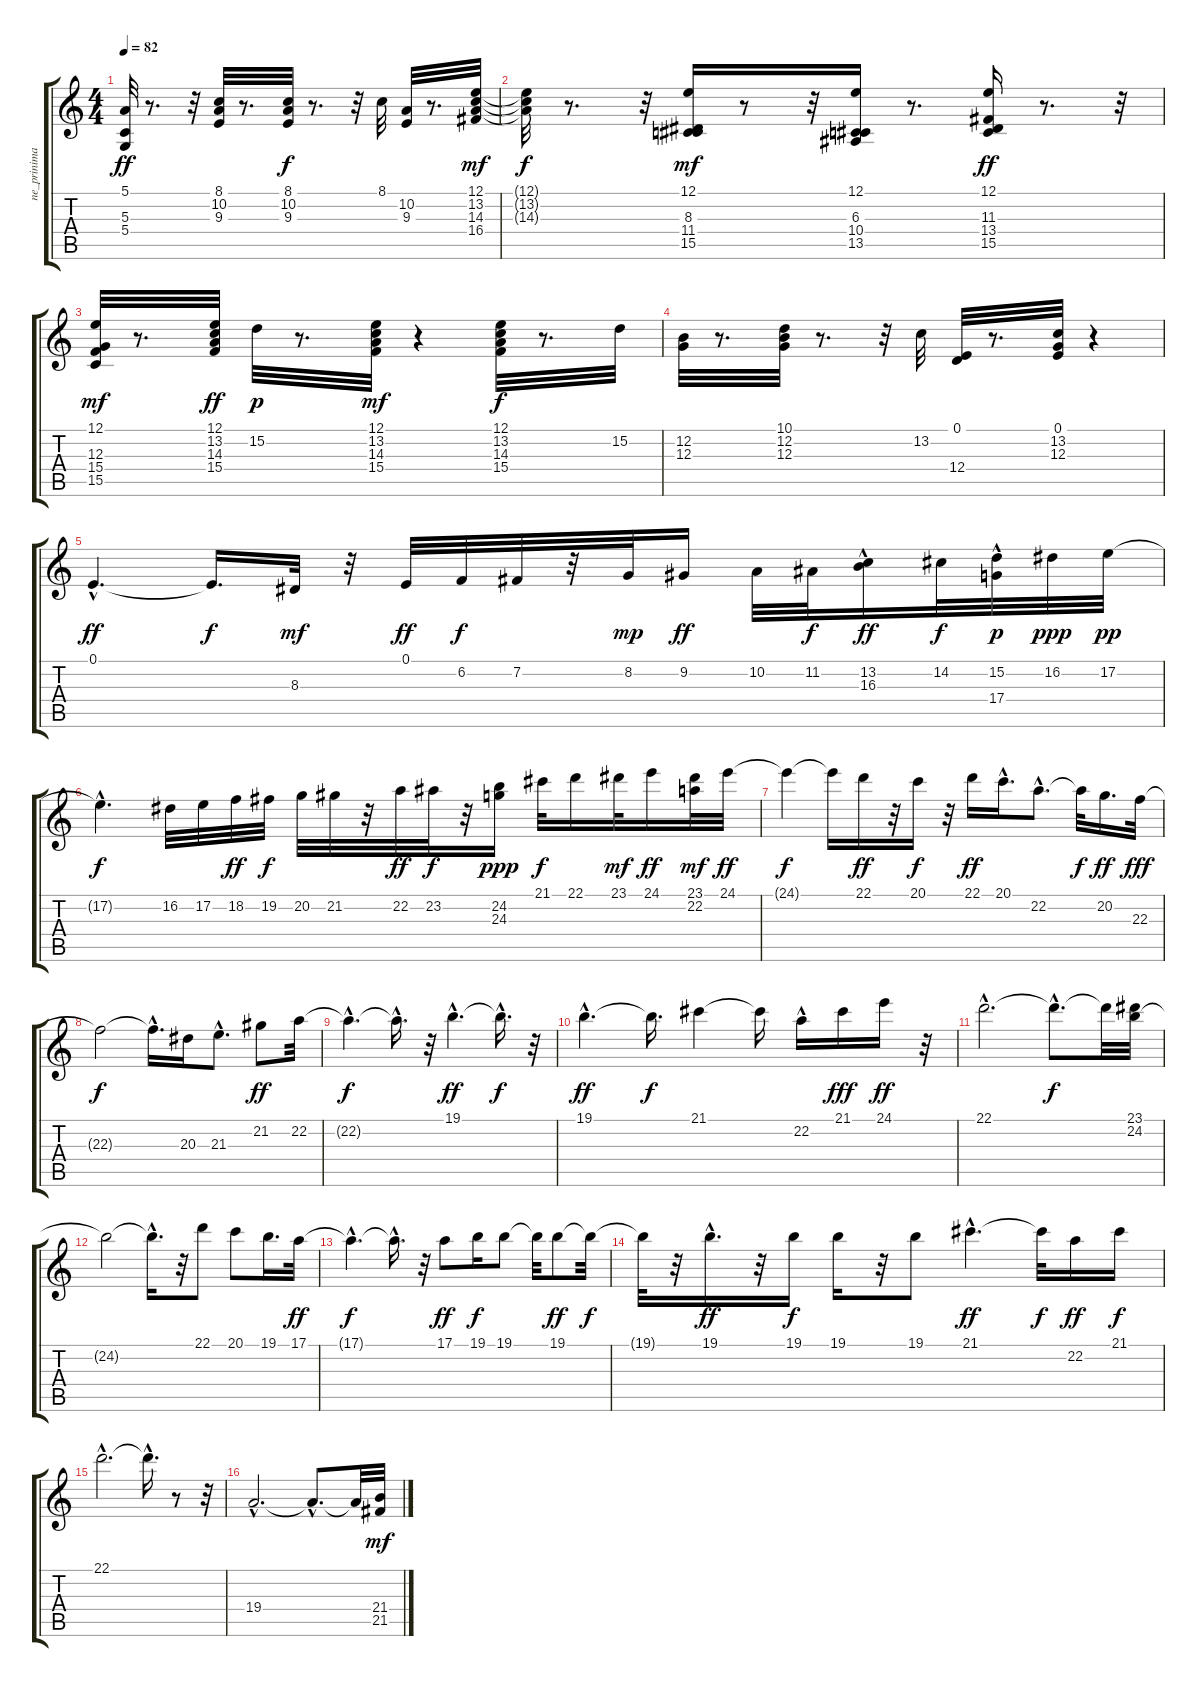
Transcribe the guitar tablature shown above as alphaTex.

\track ("ne_prinimai" "ne_prinima") {instrument stringensemble1}
\staff {score tabs}
\tuning (E4 B3 G3 D3 A2 E2) {hide}
\ts (4 4)
\tempo 82
\clef g2
\ks c
(5.1 5.3 5.4).32{dy ff} r.8{d} r.32 (8.1 10.2 9.3).32 r.8{d} (8.1 10.2 9.3).32{dy f} r.8{d} r.32 8.1.32 (10.2 9.3).32 r.8{d} (12.1 13.2 14.3 16.4).32{dy mf} |
(12.1{t} 13.2{t} 14.3{t}).32{dy f} r.8{d} r.32 (12.1 8.3 11.4 15.5).16{dy mf} r.8 r.32 (12.1 6.3 10.4 13.5).16 r.8{d} (12.1 11.3 13.4 15.5).16{dy ff} r.8{d} r.32 |
(12.1 12.3 15.4 15.5).32{dy mf} r.8{d} (12.1 13.2 14.3 15.4).32{dy ff} 15.2.32{dy p} r.8{d} (12.1 13.2 14.3 15.4).32{dy mf} r.4 (12.1 13.2 14.3 15.4).32{dy f} r.8{d} 15.2.32 |
(12.2 12.3).32 r.8{d} (10.1 12.2 12.3).32 r.8{d} r.32 13.2.32 (0.1 12.4).32 r.8{d} (0.1 13.2 12.3).32 r.4 |
0.1{hac}.4{d dy ff} 0.1{t}.16{d dy f} 8.3.32{dy mf} r.32 0.1.32{dy ff} 6.2.32{dy f} 7.2.32 r.32 8.2.32{dy mp} 9.2.16{dy ff} 10.2.32 11.2.32{dy f} (13.2{hac} 16.3).16{dy ff} 14.2.32{dy f} (15.2{hac} 17.4).32{dy p} 16.2.32{dy ppp} 17.2.32{dy pp} |
17.2{hac t}.4{d dy f} 16.2.32 17.2.32 18.2.32{dy ff} 19.2.32{dy f} 20.2.32 21.2.32 r.32 22.2.32{dy ff} 23.2.32{dy f} r.32 (24.2 24.3).16{dy ppp} 21.1.32{dy f} 22.1.16 23.1.32{dy mf} 24.1.16{dy ff} (23.1 22.2).32{dy mf} 24.1.32{dy ff} |
24.1{t}.4{dy f} 24.1{t}.16 22.1.16{dy ff} r.32 20.1.16{dy f} r.32 22.1.16{dy ff} 20.1{hac}.16{d} 22.2{hac}.8{d} 22.2{t}.32{dy f} 20.2.16{d dy ff} 22.3.32{dy fff} |
22.3{t}.2{dy f} 22.3{hac t}.16{d} 20.3.16 21.3{hac}.8{d} 21.2.8{dy ff} 22.2.32 |
22.2{hac t}.4{d dy f} 22.2{hac t}.16{d} r.32 19.1{hac}.4{d dy ff} 19.1{hac t}.16{d dy f} r.32 |
19.1{hac}.4{d dy ff} 19.1{t}.16{d dy f} 21.1.4 21.1{t}.16 22.2{hac}.16 21.1.16{dy fff} 24.1.16{dy ff} r.32 |
22.1{hac}.2{d} 22.1{hac t}.8{d dy f} 22.1{t}.32 (23.1 24.2).32 |
24.2{t}.2 24.2{hac t}.16{d} r.32 22.1.8 20.1.8 19.1.16{d} 17.1.32{dy ff} |
17.1{hac t}.4{d dy f} 17.1{hac t}.16{d} r.32 17.1.8{dy ff} 19.1.16{dy f} 19.1.8 19.1{t}.32 19.1.8{dy ff} 19.1{t}.32{dy f} |
19.1{t}.32 r.32 19.1{hac}.16{d dy ff} r.32 19.1.16{dy f} 19.1.16 r.32 19.1.8 21.1{hac}.4{d dy ff} 21.1{t}.32{dy f} 22.2.16{dy ff} 21.1.16{dy f} |
22.1{hac}.2{d} 22.1{hac t}.16{d} r.8 r.32 |
19.4{hac}.2{d} 19.4{hac t}.8{d} 19.4{t}.32 (21.4 21.5).32{dy mf}
